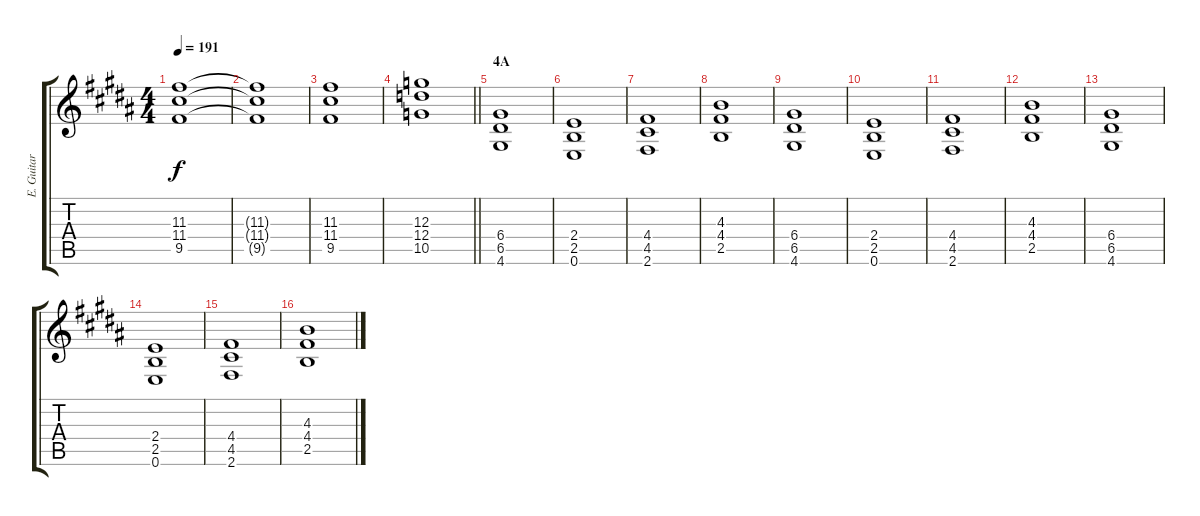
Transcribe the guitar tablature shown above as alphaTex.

\track ("E. Guitar II" "E. Guitar ") {instrument overdrivenguitar}
\staff {score tabs}
\tuning (E4 B3 G3 D3 A2 E2) {hide}
\ts (4 4)
\tempo 191
\clef g2
\ks b
(11.3 11.4 9.5).1{dy f} |
(11.3{t} 11.4{t} 9.5{t}).1 |
(11.3 11.4 9.5).1 |
\barLineRight lightlight
(12.3 12.4 10.5).1 |
\section ("" "4A")
(6.4 6.5 4.6).1 |
(2.4 2.5 0.6).1 |
(4.4 4.5 2.6).1 |
(4.3 4.4 2.5).1 |
(6.4 6.5 4.6).1 |
(2.4 2.5 0.6).1 |
(4.4 4.5 2.6).1 |
(4.3 4.4 2.5).1 |
(6.4 6.5 4.6).1 |
(2.4 2.5 0.6).1 |
(4.4 4.5 2.6).1 |
(4.3 4.4 2.5).1
